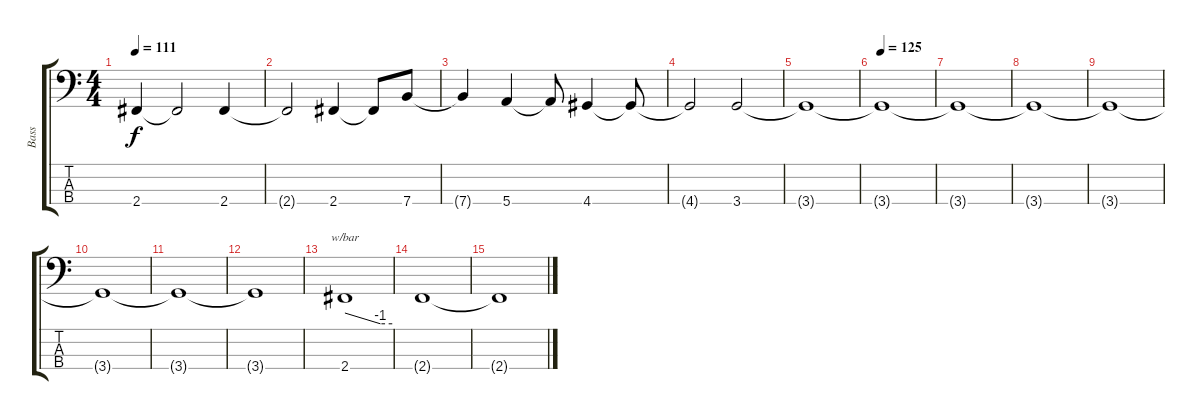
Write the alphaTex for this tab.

\track ("Bass" "Bass") {instrument electricbassfinger}
\staff {score tabs}
\tuning (G2 D2 A1 E1) {hide}
\ts (4 4)
\tempo 111
\clef f4
\ks c
2.4.4{dy f} 2.4{t}.2 2.4.4 |
2.4{t}.2 2.4.4 2.4{t}.8 7.4.8 |
7.4{t}.4 5.4.4 5.4{t}.8 4.4.4 4.4{t}.8 |
4.4{t}.2 3.4.2 |
3.4{t}.1 |
\tempo 125
3.4{t}.1 |
3.4{t}.1 |
3.4{t}.1 |
3.4{t}.1 |
3.4{t}.1 |
3.4{t}.1 |
3.4{t}.1 |
2.4.1{tbe (custom default 0 0 45 -4 60 -4)} |
2.4{t}.1 |
2.4{t}.1
